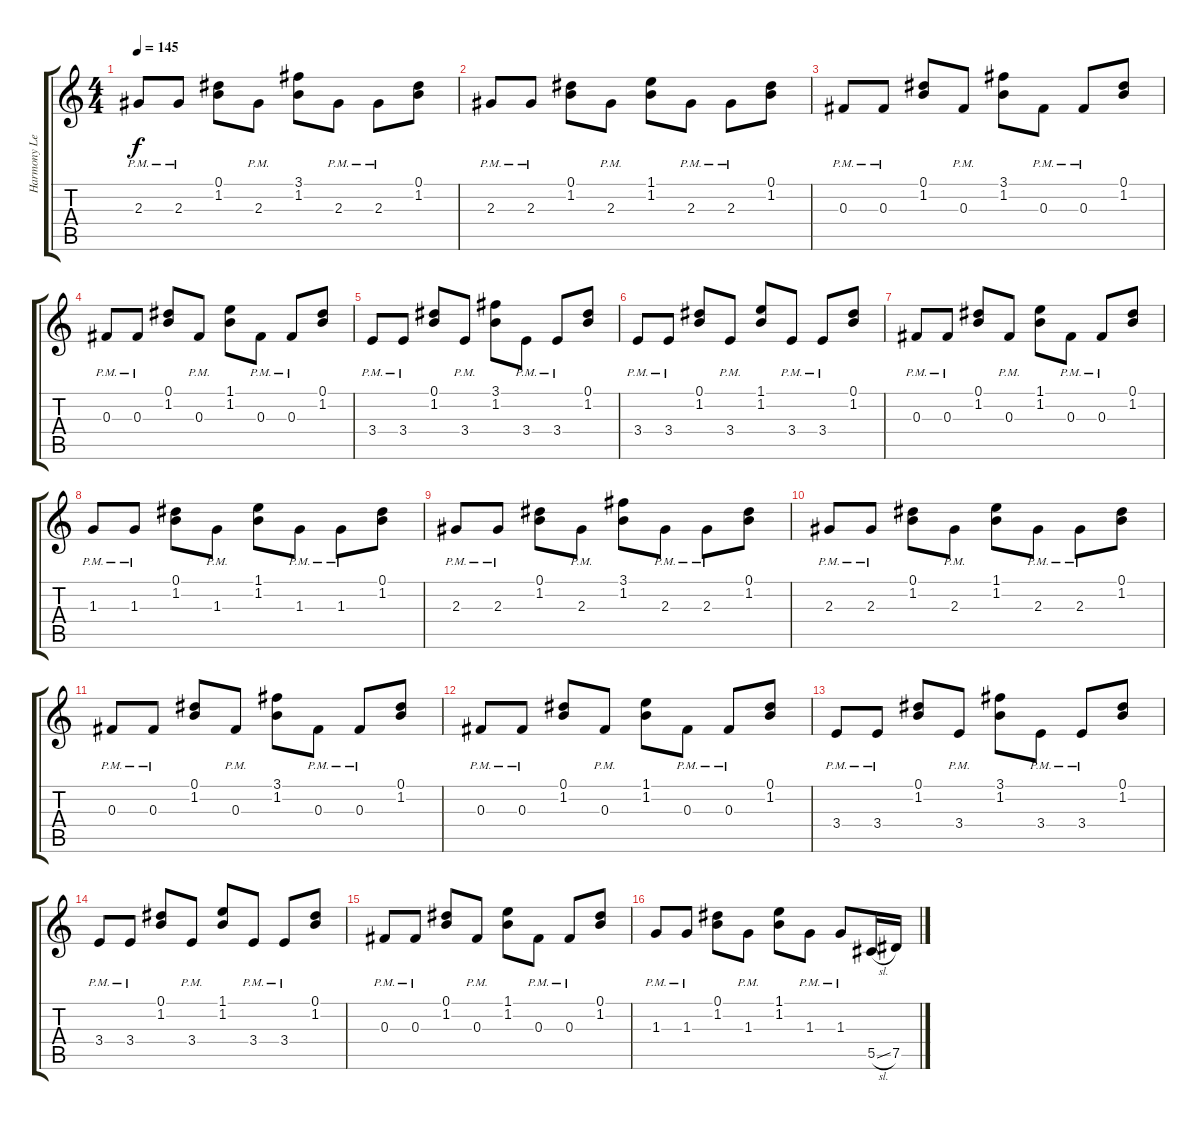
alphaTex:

\track ("Harmony Left" "Harmony Le") {instrument distortionguitar}
\staff {score tabs}
\tuning (Eb4 Bb3 Gb3 Db3 Ab2 Eb2) {hide}
\ts (4 4)
\tempo 145
\clef g2
\ks c
2.3{pm}.8{dy f instrument distortionguitar} 2.3{pm}.8 (0.1 1.2).8 2.3{pm}.8 (3.1 1.2).8 2.3{pm}.8 2.3{pm}.8 (0.1 1.2).8 |
2.3{pm}.8 2.3{pm}.8 (0.1 1.2).8 2.3{pm}.8 (1.1 1.2).8 2.3{pm}.8 2.3{pm}.8 (0.1 1.2).8 |
0.3{pm}.8 0.3{pm}.8 (0.1 1.2).8 0.3{pm}.8 (3.1 1.2).8 0.3{pm}.8 0.3{pm}.8 (0.1 1.2).8 |
0.3{pm}.8 0.3{pm}.8 (0.1 1.2).8 0.3{pm}.8 (1.1 1.2).8 0.3{pm}.8 0.3{pm}.8 (0.1 1.2).8 |
3.4{pm}.8 3.4{pm}.8 (0.1 1.2).8 3.4{pm}.8 (3.1 1.2).8 3.4{pm}.8 3.4{pm}.8 (0.1 1.2).8 |
3.4{pm}.8 3.4{pm}.8 (0.1 1.2).8 3.4{pm}.8 (1.1 1.2).8 3.4{pm}.8 3.4{pm}.8 (0.1 1.2).8 |
0.3{pm}.8 0.3{pm}.8 (0.1 1.2).8 0.3{pm}.8 (1.1 1.2).8 0.3{pm}.8 0.3{pm}.8 (0.1 1.2).8 |
1.3{pm}.8 1.3{pm}.8 (0.1 1.2).8 1.3{pm}.8 (1.1 1.2).8 1.3{pm}.8 1.3{pm}.8 (0.1 1.2).8 |
2.3{pm}.8 2.3{pm}.8 (0.1 1.2).8 2.3{pm}.8 (3.1 1.2).8 2.3{pm}.8 2.3{pm}.8 (0.1 1.2).8 |
2.3{pm}.8 2.3{pm}.8 (0.1 1.2).8 2.3{pm}.8 (1.1 1.2).8 2.3{pm}.8 2.3{pm}.8 (0.1 1.2).8 |
0.3{pm}.8 0.3{pm}.8 (0.1 1.2).8 0.3{pm}.8 (3.1 1.2).8 0.3{pm}.8 0.3{pm}.8 (0.1 1.2).8 |
0.3{pm}.8 0.3{pm}.8 (0.1 1.2).8 0.3{pm}.8 (1.1 1.2).8 0.3{pm}.8 0.3{pm}.8 (0.1 1.2).8 |
3.4{pm}.8 3.4{pm}.8 (0.1 1.2).8 3.4{pm}.8 (3.1 1.2).8 3.4{pm}.8 3.4{pm}.8 (0.1 1.2).8 |
3.4{pm}.8 3.4{pm}.8 (0.1 1.2).8 3.4{pm}.8 (1.1 1.2).8 3.4{pm}.8 3.4{pm}.8 (0.1 1.2).8 |
0.3{pm}.8 0.3{pm}.8 (0.1 1.2).8 0.3{pm}.8 (1.1 1.2).8 0.3{pm}.8 0.3{pm}.8 (0.1 1.2).8 |
1.3{pm}.8 1.3{pm}.8 (0.1 1.2).8 1.3{pm}.8 (1.1 1.2).8 1.3{pm}.8 1.3{pm}.8 5.5{sl}.16 7.5.16
